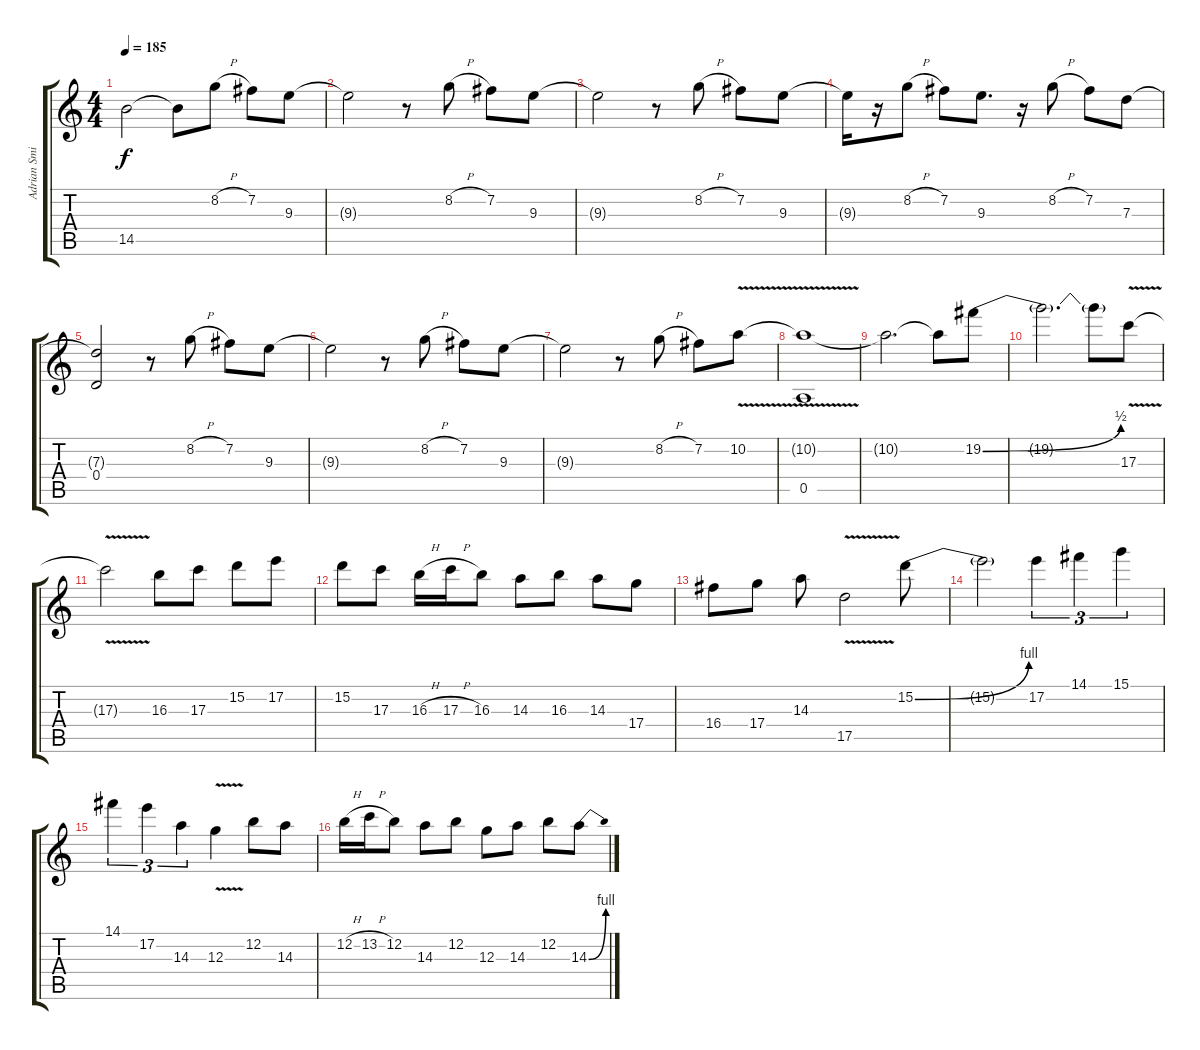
\track ("Adrian Smith" "Adrian Smi") {instrument distortionguitar}
\staff {score tabs}
\tuning (E4 B3 G3 D3 A2 E2) {hide}
\ts (4 4)
\tempo 185
\clef g2
\ks c
14.5{t}.2{dy f volume 16} 14.5{t}.8 8.2{h}.8 7.2.8 9.3.8 |
9.3{t}.2 r.8 8.2{h}.8 7.2.8 9.3.8 |
9.3{t}.2 r.8 8.2{h}.8 7.2.8 9.3.8 |
9.3{t}.16 r.16 8.2{h}.8 7.2.8 9.3.8{d} r.16 8.2{h}.8 7.2.8 7.3.8 |
(7.3{t} 0.4).2 r.8 8.2{h}.8 7.2.8 9.3.8 |
9.3{t}.2 r.8 8.2{h}.8 7.2.8 9.3.8 |
9.3{t}.2 r.8 8.2{h}.8 7.2.8 10.2{v}.8 |
(10.2{t} 0.5).1 |
10.2{t}.2{d} 10.2{t}.8 19.2{be (bend 0 0 60 2)}.8{volume 16 balance 8} |
19.2{t}.2{d} 19.2{t}.8 17.3{v}.8 |
17.3{t}.2 16.3.8 17.3.8 15.2.8 17.2.8 |
15.2.8 17.3.8 16.3{h}.16 17.3{h}.16 16.3.8 14.3.8 16.3.8 14.3.8 17.4.8 |
16.4.8 17.4.8 14.3.8 17.5{v}.2 15.2{be (bend 0 0 60 4)}.8 |
15.2{t}.2 17.2.4{tu (3 2)} 14.1.4{tu (3 2)} 15.1.4{tu (3 2)} |
14.1.4{tu (3 2)} 17.2.4{tu (3 2)} 14.3.4{tu (3 2)} 12.3{v}.4 12.2.8 14.3.8 |
12.2{h}.16 13.2{h}.16 12.2.8 14.3.8 12.2.8 12.3.8 14.3.8 12.2.8 14.3{be (bend 0 0 60 4)}.8
